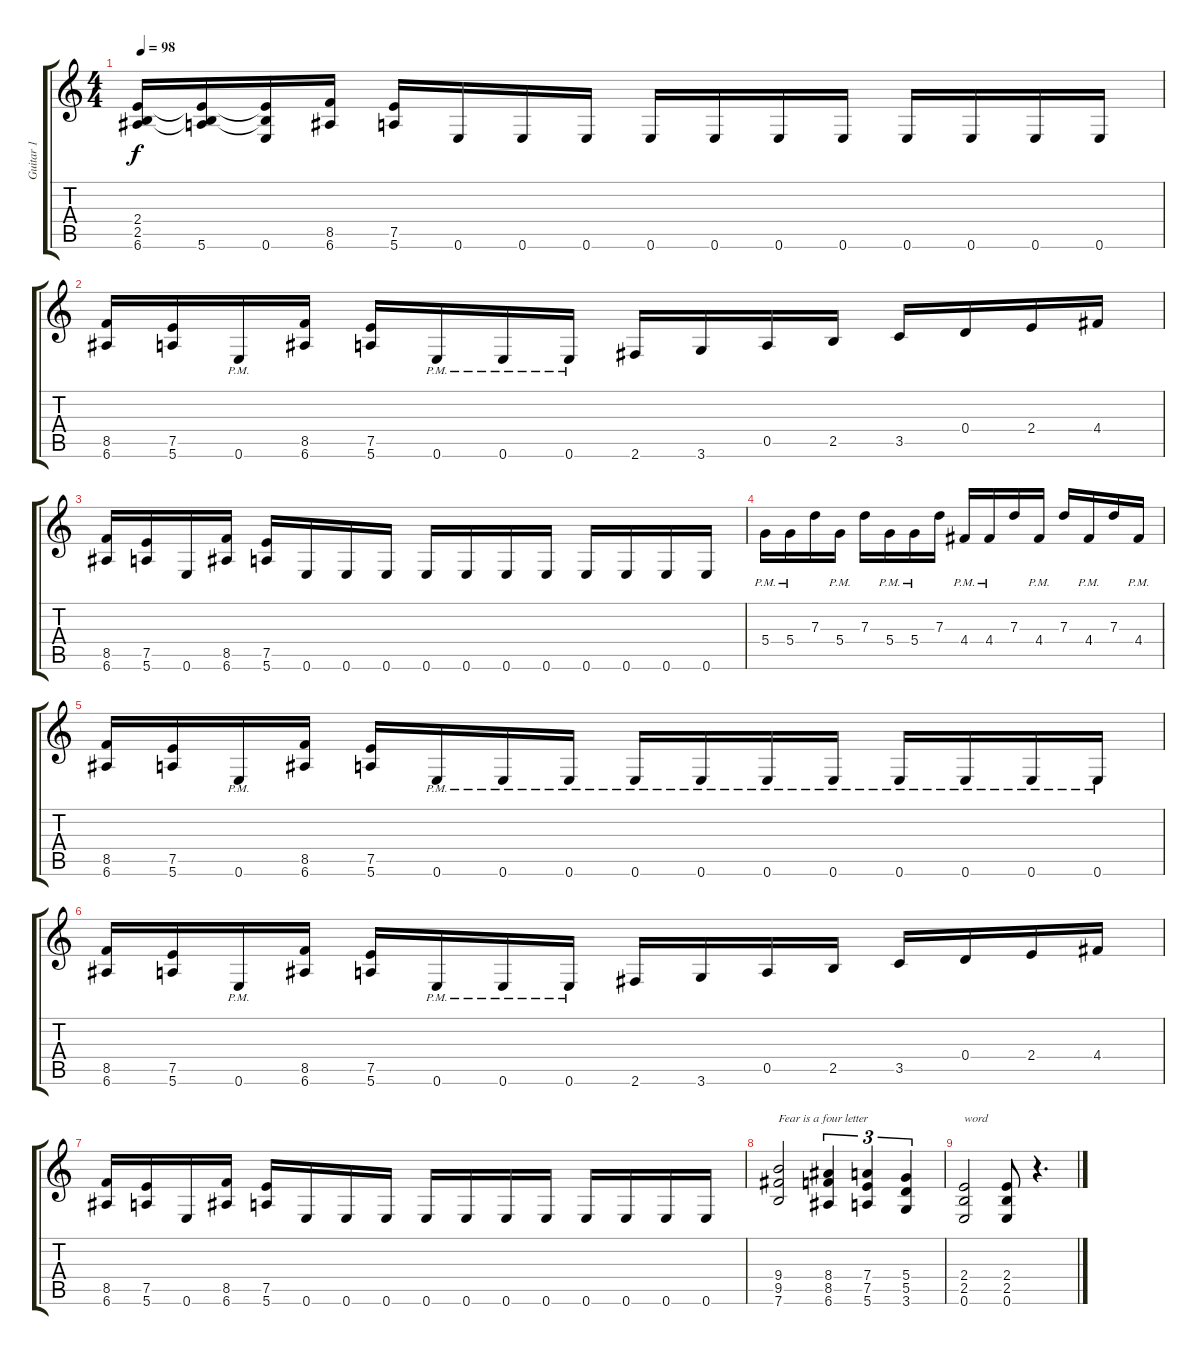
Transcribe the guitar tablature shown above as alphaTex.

\track ("Guitar 1" "Guitar 1") {instrument distortionguitar}
\staff {score tabs}
\tuning (E4 B3 G3 D3 A2 E2) {hide}
\ts (4 4)
\tempo 98
\clef g2
\ks c
(2.4 2.5 6.6).16{dy f} (2.4{t} 2.5{t} 5.6).16 (2.4{t} 2.5{t} 0.6).16 (8.5 6.6).16 (7.5 5.6).16 0.6.16 0.6.16 0.6.16 0.6.16 0.6.16 0.6.16 0.6.16 0.6.16 0.6.16 0.6.16 0.6.16 |
(8.5 6.6).16 (7.5 5.6).16 0.6{pm}.16 (8.5 6.6).16 (7.5 5.6).16 0.6{pm}.16 0.6{pm}.16 0.6{pm}.16 2.6.16 3.6.16 0.5.16 2.5.16 3.5.16 0.4.16 2.4.16 4.4.16 |
(8.5 6.6).16 (7.5 5.6).16 0.6.16 (8.5 6.6).16 (7.5 5.6).16 0.6.16 0.6.16 0.6.16 0.6.16 0.6.16 0.6.16 0.6.16 0.6.16 0.6.16 0.6.16 0.6.16 |
5.4{pm}.16 5.4{pm}.16 7.3.16 5.4{pm}.16 7.3.16 5.4{pm}.16 5.4{pm}.16 7.3.16 4.4{pm}.16 4.4{pm}.16 7.3.16 4.4{pm}.16 7.3.16 4.4{pm}.16 7.3.16 4.4{pm}.16 |
(8.5 6.6).16 (7.5 5.6).16 0.6{pm}.16 (8.5 6.6).16 (7.5 5.6).16 0.6{pm}.16 0.6{pm}.16 0.6{pm}.16 0.6{pm}.16 0.6{pm}.16 0.6{pm}.16 0.6{pm}.16 0.6{pm}.16 0.6{pm}.16 0.6{pm}.16 0.6{pm}.16 |
(8.5 6.6).16 (7.5 5.6).16 0.6{pm}.16 (8.5 6.6).16 (7.5 5.6).16 0.6{pm}.16 0.6{pm}.16 0.6{pm}.16 2.6.16 3.6.16 0.5.16 2.5.16 3.5.16 0.4.16 2.4.16 4.4.16 |
(8.5 6.6).16 (7.5 5.6).16 0.6.16 (8.5 6.6).16 (7.5 5.6).16 0.6.16 0.6.16 0.6.16 0.6.16 0.6.16 0.6.16 0.6.16 0.6.16 0.6.16 0.6.16 0.6.16 |
(9.4 9.5 7.6).2{txt "Fear is a four letter"} (8.4 8.5 6.6).4{tu (3 2)} (7.4 7.5 5.6).4{tu (3 2)} (5.4 5.5 3.6).4{tu (3 2)} |
(2.4 2.5 0.6).2{txt "word"} (2.4 2.5 0.6).8 r.4{d}
